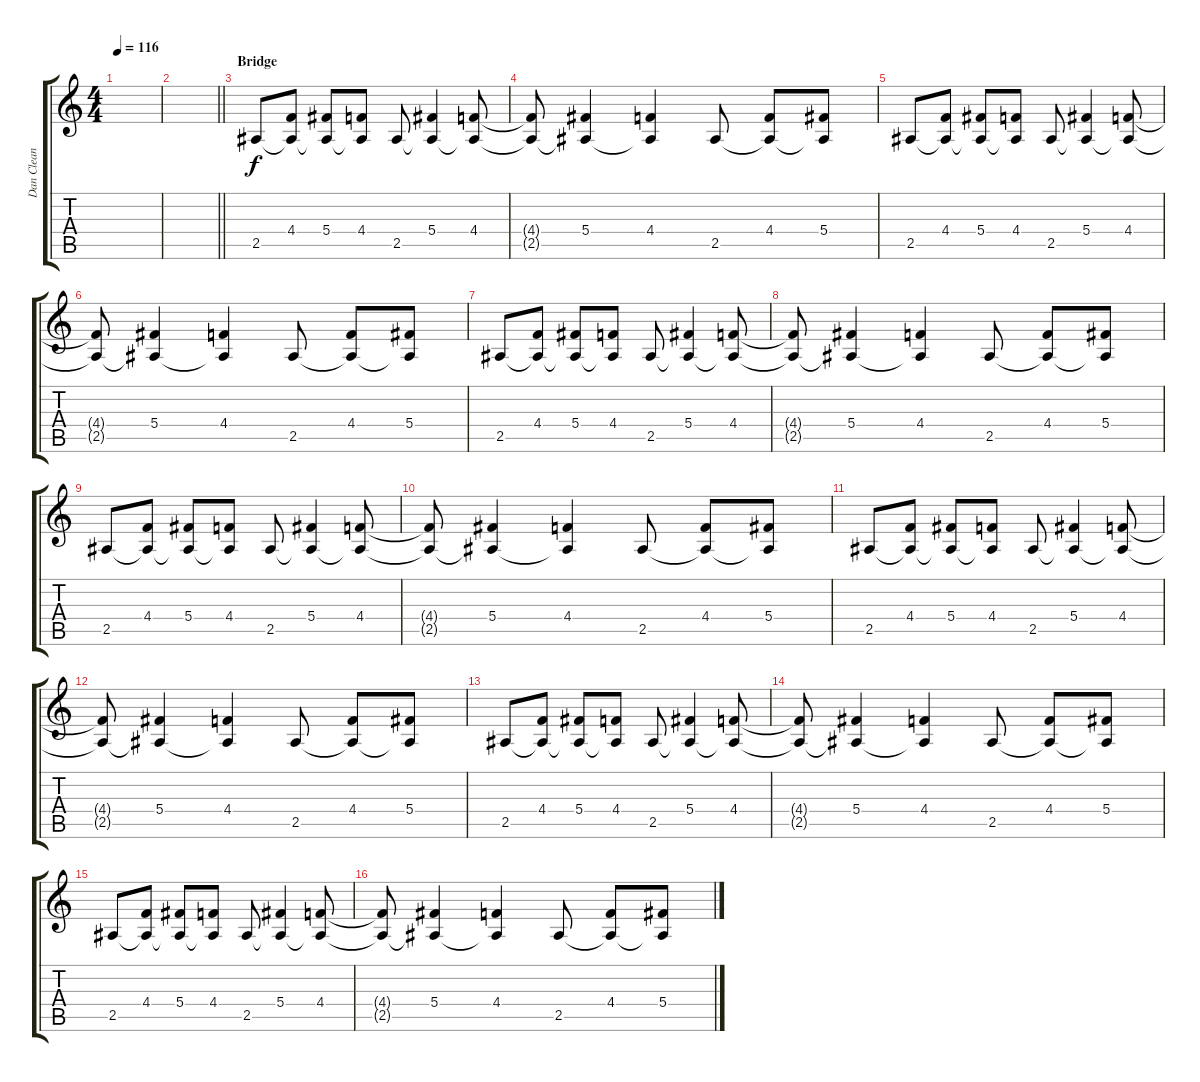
\track ("Dan Clean" "Dan Clean") {instrument electricguitarclean}
\staff {score tabs}
\tuning (Eb4 Bb3 Gb3 Db3 Ab2 Db2) {hide}
\ts (4 4)
\tempo 116
\clef g2
\ks c
|
\barLineRight lightlight
|
\section ("" "Bridge")
2.5.8 (4.4 2.5{t}).8 (5.4 2.5{t}).8 (4.4 2.5{t}).8 2.5.8 (5.4 2.5{t}).4 (4.4 2.5{t}).8 |
(4.4{t} 2.5{t}).8 (5.4 2.5{t}).4 (4.4 2.5{t}).4 2.5.8 (4.4 2.5{t}).8 (5.4 2.5{t}).8 |
2.5.8 (4.4 2.5{t}).8 (5.4 2.5{t}).8 (4.4 2.5{t}).8 2.5.8 (5.4 2.5{t}).4 (4.4 2.5{t}).8 |
(4.4{t} 2.5{t}).8 (5.4 2.5{t}).4 (4.4 2.5{t}).4 2.5.8 (4.4 2.5{t}).8 (5.4 2.5{t}).8 |
2.5.8 (4.4 2.5{t}).8 (5.4 2.5{t}).8 (4.4 2.5{t}).8 2.5.8 (5.4 2.5{t}).4 (4.4 2.5{t}).8 |
(4.4{t} 2.5{t}).8 (5.4 2.5{t}).4 (4.4 2.5{t}).4 2.5.8 (4.4 2.5{t}).8 (5.4 2.5{t}).8 |
2.5.8 (4.4 2.5{t}).8 (5.4 2.5{t}).8 (4.4 2.5{t}).8 2.5.8 (5.4 2.5{t}).4 (4.4 2.5{t}).8 |
(4.4{t} 2.5{t}).8 (5.4 2.5{t}).4 (4.4 2.5{t}).4 2.5.8 (4.4 2.5{t}).8 (5.4 2.5{t}).8 |
2.5.8 (4.4 2.5{t}).8 (5.4 2.5{t}).8 (4.4 2.5{t}).8 2.5.8 (5.4 2.5{t}).4 (4.4 2.5{t}).8 |
(4.4{t} 2.5{t}).8 (5.4 2.5{t}).4 (4.4 2.5{t}).4 2.5.8 (4.4 2.5{t}).8 (5.4 2.5{t}).8 |
2.5.8 (4.4 2.5{t}).8 (5.4 2.5{t}).8 (4.4 2.5{t}).8 2.5.8 (5.4 2.5{t}).4 (4.4 2.5{t}).8 |
(4.4{t} 2.5{t}).8 (5.4 2.5{t}).4 (4.4 2.5{t}).4 2.5.8 (4.4 2.5{t}).8 (5.4 2.5{t}).8 |
2.5.8 (4.4 2.5{t}).8 (5.4 2.5{t}).8 (4.4 2.5{t}).8 2.5.8 (5.4 2.5{t}).4 (4.4 2.5{t}).8 |
(4.4{t} 2.5{t}).8 (5.4 2.5{t}).4 (4.4 2.5{t}).4 2.5.8 (4.4 2.5{t}).8 (5.4 2.5{t}).8
